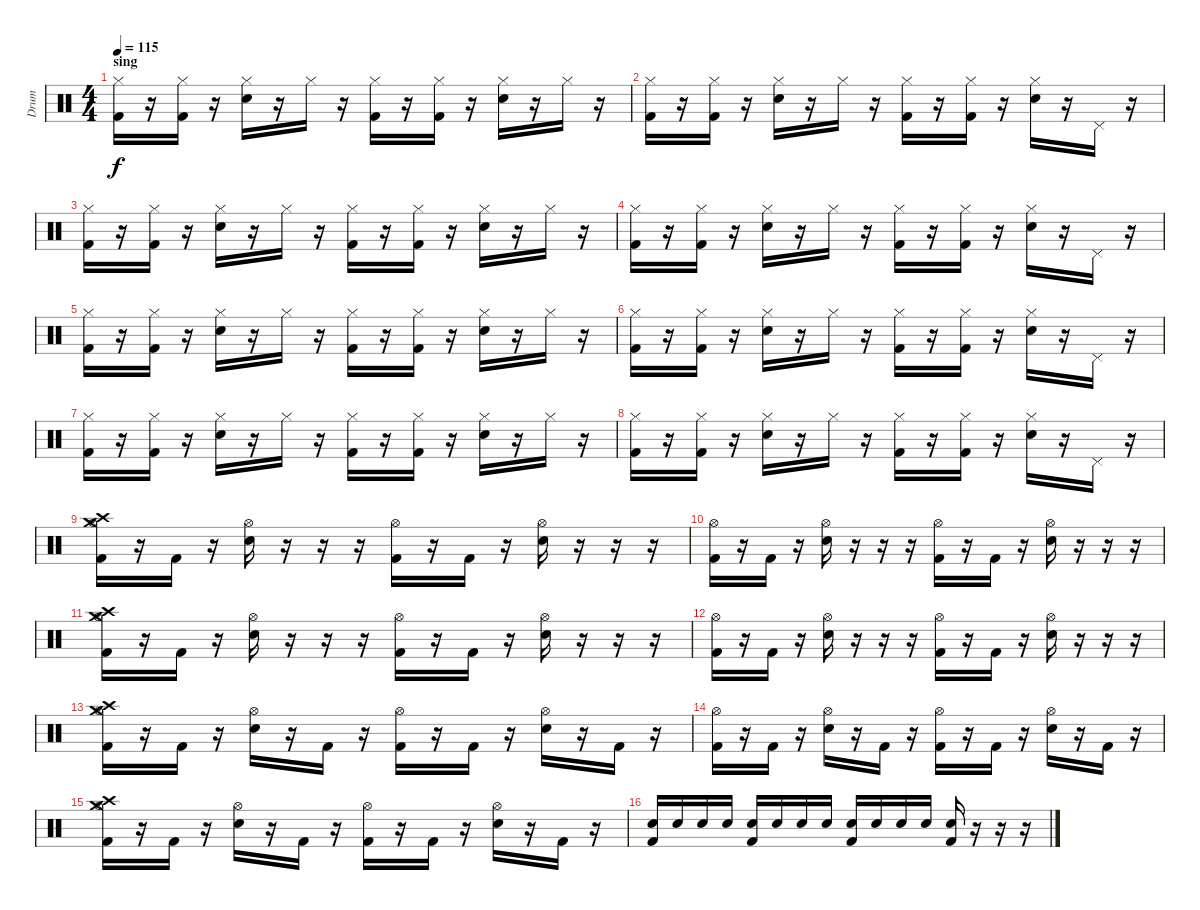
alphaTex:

\track ("Drum" "Drum") {instrument percussion}
\staff {score}
\articulation defaults
\ts (4 4)
\section ("" "sing")
\tempo 115
\clef neutral
\ks c
("Hi-Hat (closed)" "Kick (hit) 2").16{dy f} r.16 ("Hi-Hat (closed)" "Kick (hit) 2").16 r.16 ("Hi-Hat (closed)" "Electric Snare (hit)").16 r.16 "Hi-Hat (closed)".16 r.16 ("Hi-Hat (closed)" "Kick (hit) 2").16 r.16 ("Hi-Hat (closed)" "Kick (hit) 2").16 r.16 ("Hi-Hat (closed)" "Electric Snare (hit)").16 r.16 "Hi-Hat (closed)".16 r.16 |
("Hi-Hat (closed)" "Kick (hit) 2").16 r.16 ("Hi-Hat (closed)" "Kick (hit) 2").16 r.16 ("Hi-Hat (closed)" "Electric Snare (hit)").16 r.16 "Hi-Hat (closed)".16 r.16 ("Hi-Hat (closed)" "Kick (hit) 2").16 r.16 ("Hi-Hat (closed)" "Kick (hit) 2").16 r.16 ("Hi-Hat (closed)" "Electric Snare (hit)").16 r.16 "Pedal Hi-Hat (hit)".16 r.16 |
("Hi-Hat (closed)" "Kick (hit) 2").16 r.16 ("Hi-Hat (closed)" "Kick (hit) 2").16 r.16 ("Hi-Hat (closed)" "Electric Snare (hit)").16 r.16 "Hi-Hat (closed)".16 r.16 ("Hi-Hat (closed)" "Kick (hit) 2").16 r.16 ("Hi-Hat (closed)" "Kick (hit) 2").16 r.16 ("Hi-Hat (closed)" "Electric Snare (hit)").16 r.16 "Hi-Hat (closed)".16 r.16 |
("Hi-Hat (closed)" "Kick (hit) 2").16 r.16 ("Hi-Hat (closed)" "Kick (hit) 2").16 r.16 ("Hi-Hat (closed)" "Electric Snare (hit)").16 r.16 "Hi-Hat (closed)".16 r.16 ("Hi-Hat (closed)" "Kick (hit) 2").16 r.16 ("Hi-Hat (closed)" "Kick (hit) 2").16 r.16 ("Hi-Hat (closed)" "Electric Snare (hit)").16 r.16 "Pedal Hi-Hat (hit)".16 r.16 |
("Hi-Hat (closed)" "Kick (hit) 2").16 r.16 ("Hi-Hat (closed)" "Kick (hit) 2").16 r.16 ("Hi-Hat (closed)" "Electric Snare (hit)").16 r.16 "Hi-Hat (closed)".16 r.16 ("Hi-Hat (closed)" "Kick (hit) 2").16 r.16 ("Hi-Hat (closed)" "Kick (hit) 2").16 r.16 ("Hi-Hat (closed)" "Electric Snare (hit)").16 r.16 "Hi-Hat (closed)".16 r.16 |
("Hi-Hat (closed)" "Kick (hit) 2").16 r.16 ("Hi-Hat (closed)" "Kick (hit) 2").16 r.16 ("Hi-Hat (closed)" "Electric Snare (hit)").16 r.16 "Hi-Hat (closed)".16 r.16 ("Hi-Hat (closed)" "Kick (hit) 2").16 r.16 ("Hi-Hat (closed)" "Kick (hit) 2").16 r.16 ("Hi-Hat (closed)" "Electric Snare (hit)").16 r.16 "Pedal Hi-Hat (hit)".16 r.16 |
("Hi-Hat (closed)" "Kick (hit) 2").16 r.16 ("Hi-Hat (closed)" "Kick (hit) 2").16 r.16 ("Hi-Hat (closed)" "Electric Snare (hit)").16 r.16 "Hi-Hat (closed)".16 r.16 ("Hi-Hat (closed)" "Kick (hit) 2").16 r.16 ("Hi-Hat (closed)" "Kick (hit) 2").16 r.16 ("Hi-Hat (closed)" "Electric Snare (hit)").16 r.16 "Hi-Hat (closed)".16 r.16 |
("Hi-Hat (closed)" "Kick (hit) 2").16 r.16 ("Hi-Hat (closed)" "Kick (hit) 2").16 r.16 ("Hi-Hat (closed)" "Electric Snare (hit)").16 r.16 "Hi-Hat (closed)".16 r.16 ("Hi-Hat (closed)" "Kick (hit) 2").16 r.16 ("Hi-Hat (closed)" "Kick (hit) 2").16 r.16 ("Hi-Hat (closed)" "Electric Snare (hit)").16 r.16 "Pedal Hi-Hat (hit)".16 r.16 |
("Hi-Hat (open)" "Kick (hit) 2" "Crash high (hit)" "Crash medium (hit)").16 r.16 "Kick (hit) 2".16 r.16 ("Hi-Hat (open)" "Electric Snare (hit)").16 r.16 r.16 r.16 ("Hi-Hat (open)" "Kick (hit) 2").16 r.16 "Kick (hit) 2".16 r.16 ("Hi-Hat (open)" "Electric Snare (hit)").16 r.16 r.16 r.16 |
("Hi-Hat (open)" "Kick (hit) 2").16 r.16 "Kick (hit) 2".16 r.16 ("Hi-Hat (open)" "Electric Snare (hit)").16 r.16 r.16 r.16 ("Hi-Hat (open)" "Kick (hit) 2").16 r.16 "Kick (hit) 2".16 r.16 ("Hi-Hat (open)" "Electric Snare (hit)").16 r.16 r.16 r.16 |
("Hi-Hat (open)" "Kick (hit) 2" "Crash high (hit)" "Crash medium (hit)").16 r.16 "Kick (hit) 2".16 r.16 ("Hi-Hat (open)" "Electric Snare (hit)").16 r.16 r.16 r.16 ("Hi-Hat (open)" "Kick (hit) 2").16 r.16 "Kick (hit) 2".16 r.16 ("Hi-Hat (open)" "Electric Snare (hit)").16 r.16 r.16 r.16 |
("Hi-Hat (open)" "Kick (hit) 2").16 r.16 "Kick (hit) 2".16 r.16 ("Hi-Hat (open)" "Electric Snare (hit)").16 r.16 r.16 r.16 ("Hi-Hat (open)" "Kick (hit) 2").16 r.16 "Kick (hit) 2".16 r.16 ("Hi-Hat (open)" "Electric Snare (hit)").16 r.16 r.16 r.16 |
("Hi-Hat (open)" "Kick (hit) 2" "Crash high (hit)" "Crash medium (hit)").16 r.16 "Kick (hit) 2".16 r.16 ("Hi-Hat (open)" "Electric Snare (hit)").16 r.16 "Kick (hit) 2".16 r.16 ("Hi-Hat (open)" "Kick (hit) 2").16 r.16 "Kick (hit) 2".16 r.16 ("Hi-Hat (open)" "Electric Snare (hit)").16 r.16 "Kick (hit) 2".16 r.16 |
("Hi-Hat (open)" "Kick (hit) 2").16 r.16 "Kick (hit) 2".16 r.16 ("Hi-Hat (open)" "Electric Snare (hit)").16 r.16 "Kick (hit) 2".16 r.16 ("Hi-Hat (open)" "Kick (hit) 2").16 r.16 "Kick (hit) 2".16 r.16 ("Hi-Hat (open)" "Electric Snare (hit)").16 r.16 "Kick (hit) 2".16 r.16 |
("Hi-Hat (open)" "Kick (hit) 2" "Crash high (hit)" "Crash medium (hit)").16 r.16 "Kick (hit) 2".16 r.16 ("Hi-Hat (open)" "Electric Snare (hit)").16 r.16 "Kick (hit) 2".16 r.16 ("Hi-Hat (open)" "Kick (hit) 2").16 r.16 "Kick (hit) 2".16 r.16 ("Hi-Hat (open)" "Electric Snare (hit)").16 r.16 "Kick (hit) 2".16 r.16 |
("Electric Snare (hit)" "Kick (hit) 2").16 "Electric Snare (hit)".16 "Electric Snare (hit)".16 "Electric Snare (hit)".16 ("Electric Snare (hit)" "Kick (hit) 2").16 "Electric Snare (hit)".16 "Electric Snare (hit)".16 "Electric Snare (hit)".16 ("Electric Snare (hit)" "Kick (hit) 2").16 "Electric Snare (hit)".16 "Electric Snare (hit)".16 "Electric Snare (hit)".16 ("Electric Snare (hit)" "Kick (hit) 2").16 r.16 r.16 r.16
